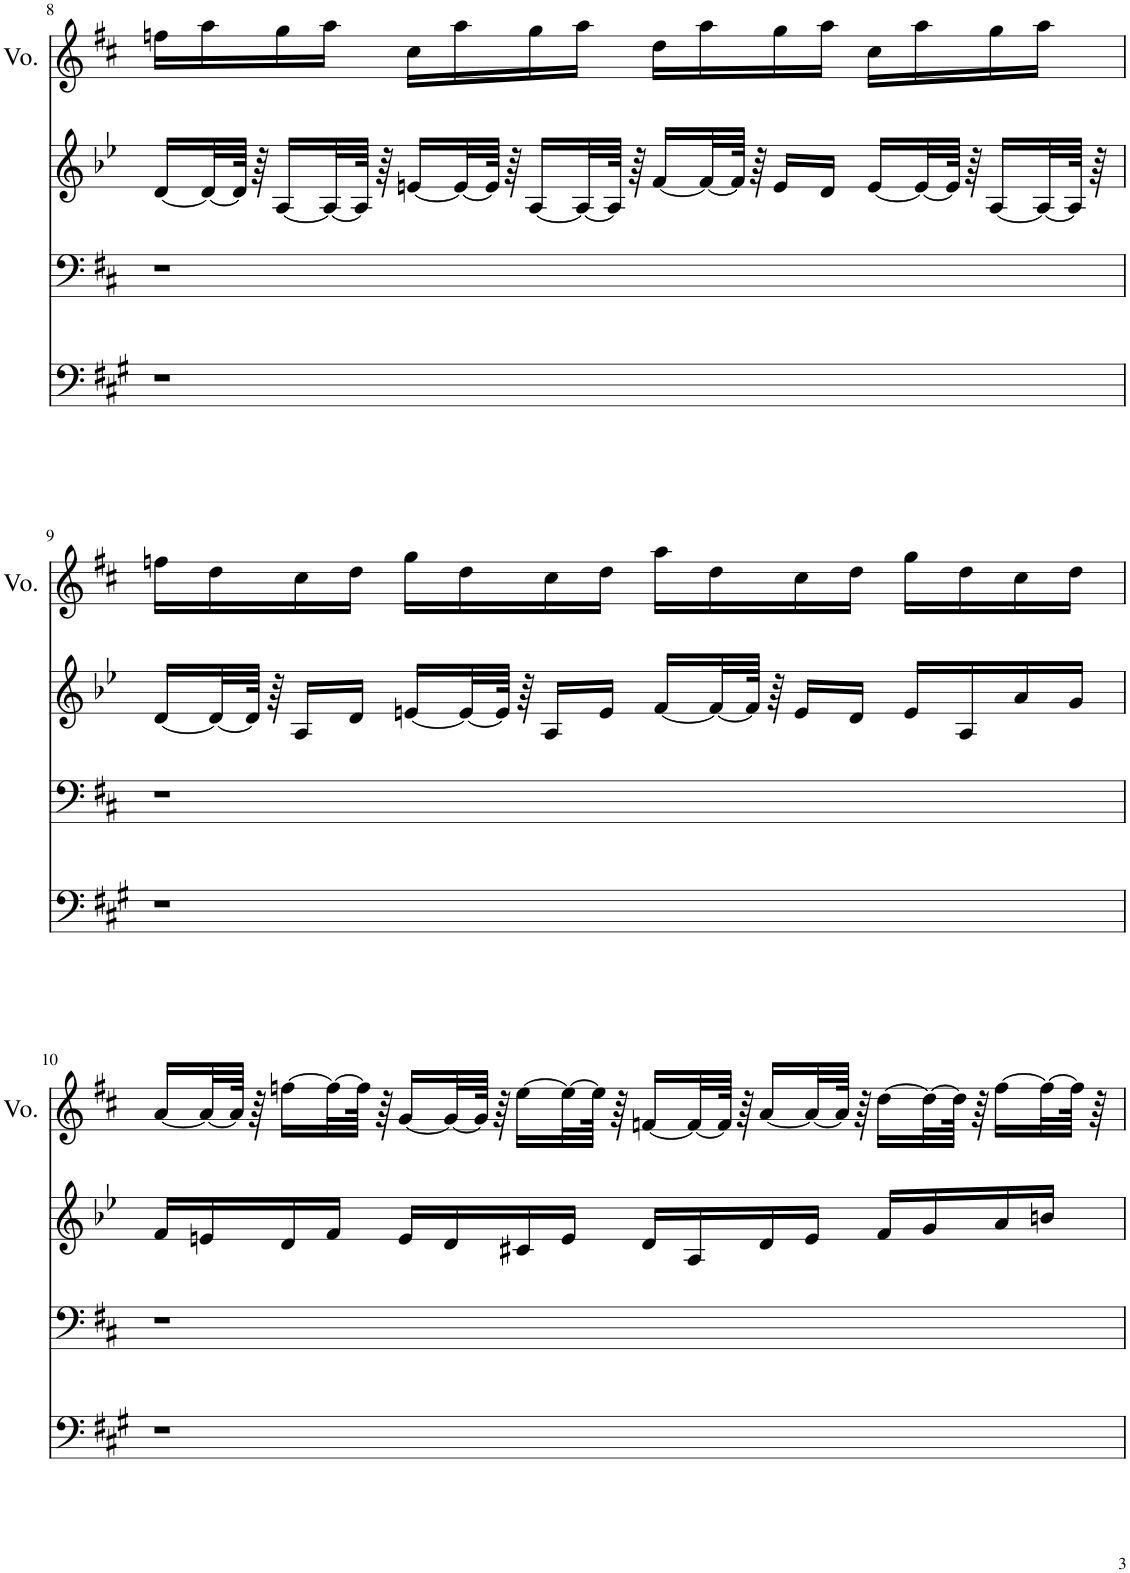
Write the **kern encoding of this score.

**kern	**kern	**kern	**kern
*part4	*part3	*part2	*part1
*staff4	*staff3	*staff2	*staff1
*I"Organ	*I"Organ	*I"Organ	*I"Voice
*	*	*	*I'Vo.
!!LO:PB:g=z
*clefF4	*clefF4	*clefG2	*clefG2
*Trd7c12	*	*	*
*k[f#c#g#]	*k[f#c#]	*k[b-e-]	*k[f#c#]
*M4/4	*M4/4	*M4/4	*M4/4
=8	=8	=8	=8
1r	1r	[16d/LL	16ffn\LL
.	.	32d/L_	16aa\
.	.	64d/JJJk]	.
.	.	64r	.
.	.	[16A/LL	16gg\
.	.	32A/L_	16aa\JJ
.	.	64A/JJJk]	.
.	.	64r	.
.	.	[16en/LL	16cc#\LL
.	.	32e/L_	16aa\
.	.	64e/JJJk]	.
.	.	64r	.
.	.	[16A/LL	16gg\
.	.	32A/L_	16aa\JJ
.	.	64A/JJJk]	.
.	.	64r	.
.	.	[16f/LL	16dd\LL
.	.	32f/L_	16aa\
.	.	64f/JJJk]	.
.	.	64r	.
.	.	16e/LL	16gg\
.	.	16d/JJ	16aa\JJ
.	.	[16e/LL	16cc#\LL
.	.	32e/L_	16aa\
.	.	64e/JJJk]	.
.	.	64r	.
.	.	[16A/LL	16gg\
.	.	32A/L_	16aa\JJ
.	.	64A/JJJk]	.
.	.	64r	.
!!LO:LB:g=z
=9	=9	=9	=9
1r	1r	[16d/LL	16ffn\LL
.	.	32d/L_	16dd\
.	.	64d/JJJk]	.
.	.	64r	.
.	.	16A/LL	16cc#\
.	.	16d/JJ	16dd\JJ
.	.	[16en/LL	16gg\LL
.	.	32e/L_	16dd\
.	.	64e/JJJk]	.
.	.	64r	.
.	.	16A/LL	16cc#\
.	.	16e/JJ	16dd\JJ
.	.	[16f/LL	16aa\LL
.	.	32f/L_	16dd\
.	.	64f/JJJk]	.
.	.	64r	.
.	.	16e/LL	16cc#\
.	.	16d/JJ	16dd\JJ
.	.	16e/LL	16gg\LL
.	.	16A/	16dd\
.	.	16a/	16cc#\
.	.	16g/JJ	16dd\JJ
!!LO:LB:g=z
=10	=10	=10	=10
1r	1r	16f/LL	[16a/LL
.	.	16en/	32a/L_
.	.	.	64a/JJJk]
.	.	.	64r
.	.	16d/	[16ffn\LL
.	.	16f/JJ	32ff\L_
.	.	.	64ff\JJJk]
.	.	.	64r
.	.	16e/LL	[16g/LL
.	.	16d/	32g/L_
.	.	.	64g/JJJk]
.	.	.	64r
.	.	16c#X/	[16ee\LL
.	.	16e/JJ	32ee\L_
.	.	.	64ee\JJJk]
.	.	.	64r
.	.	16d/LL	[16fn/LL
.	.	16A/	32f/L_
.	.	.	64f/JJJk]
.	.	.	64r
.	.	16d/	[16a/LL
.	.	16e/JJ	32a/L_
.	.	.	64a/JJJk]
.	.	.	64r
.	.	16f/LL	[16dd\LL
.	.	16g/	32dd\L_
.	.	.	64dd\JJJk]
.	.	.	64r
.	.	16a/	[16ff\LL
.	.	16bn/JJ	32ff\L_
.	.	.	64ff\JJJk]
.	.	.	64r
=	=	=	=
*-	*-	*-	*-
